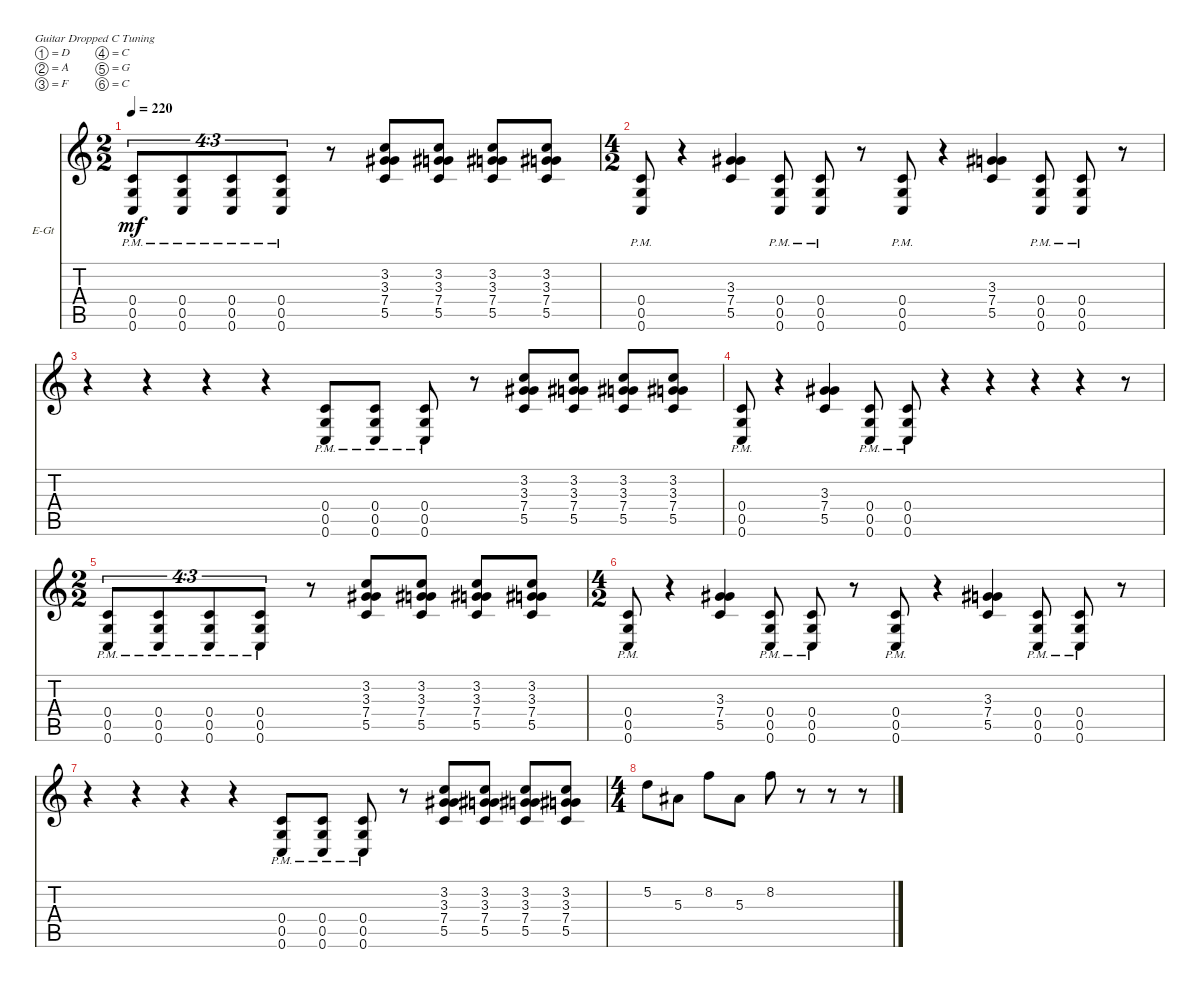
\defaultSystemsLayout 4
\bracketExtendMode nobrackets
\firstSystemTrackNameOrientation horizontal
\otherSystemsTrackNameOrientation horizontal
\track ("Gajic" "E-Gt") {instrument distortionguitar}
\staff {score tabs}
\tuning (D4 A3 F3 C3 G2 C2)
\ts (2 2)
\tempo 220
\clef g2
\ks c
(0.6{pm} 0.5{pm} 0.4{pm}).8{tu (4 3) dy mf} (0.6{pm} 0.5{pm} 0.4{pm}).8{tu (4 3)} (0.6{pm} 0.5{pm} 0.4{pm}).8{tu (4 3)} (0.6{pm} 0.5{pm} 0.4{pm}).8{tu (4 3)} r.8 (7.4 3.3 5.5 3.2).8 (7.4 3.3 5.5 3.2).8 (7.4 3.3 5.5 3.2).8 (7.4 3.3 5.5 3.2).8 |
\ts (4 2)
(0.6{pm} 0.5{pm} 0.4{pm}).8 r.4 (7.4 3.3 5.5).4 (0.6{pm} 0.5{pm} 0.4{pm}).8 (0.6{pm} 0.5{pm} 0.4{pm}).8 r.8 (0.6{pm} 0.5{pm} 0.4{pm}).8 r.4 (7.4 3.3 5.5).4 (0.6{pm} 0.5{pm} 0.4{pm}).8 (0.6{pm} 0.5{pm} 0.4{pm}).8 r.8 |
r.4 r.4 r.4 r.4 (0.6{pm} 0.5{pm} 0.4{pm}).8 (0.6{pm} 0.5{pm} 0.4{pm}).8 (0.6{pm} 0.5{pm} 0.4{pm}).8 r.8 (7.4 3.3 5.5 3.2).8 (7.4 3.3 5.5 3.2).8 (7.4 3.3 5.5 3.2).8 (7.4 3.3 5.5 3.2).8 |
(0.6{pm} 0.5{pm} 0.4{pm}).8 r.4 (7.4 3.3 5.5).4 (0.6{pm} 0.5{pm} 0.4{pm}).8 (0.6{pm} 0.5{pm} 0.4{pm}).8 r.4 r.4 r.4 r.4 r.8 |
\ts (2 2)
(0.6{pm} 0.5{pm} 0.4{pm}).8{tu (4 3)} (0.6{pm} 0.5{pm} 0.4{pm}).8{tu (4 3)} (0.6{pm} 0.5{pm} 0.4{pm}).8{tu (4 3)} (0.6{pm} 0.5{pm} 0.4{pm}).8{tu (4 3)} r.8 (7.4 3.3 5.5 3.2).8 (7.4 3.3 5.5 3.2).8 (7.4 3.3 5.5 3.2).8 (7.4 3.3 5.5 3.2).8 |
\ts (4 2)
(0.6{pm} 0.5{pm} 0.4{pm}).8 r.4 (7.4 3.3 5.5).4 (0.6{pm} 0.5{pm} 0.4{pm}).8 (0.6{pm} 0.5{pm} 0.4{pm}).8 r.8 (0.6{pm} 0.5{pm} 0.4{pm}).8 r.4 (7.4 3.3 5.5).4 (0.6{pm} 0.5{pm} 0.4{pm}).8 (0.6{pm} 0.5{pm} 0.4{pm}).8 r.8 |
r.4 r.4 r.4 r.4 (0.6{pm} 0.5{pm} 0.4{pm}).8 (0.6{pm} 0.5{pm} 0.4{pm}).8 (0.6{pm} 0.5{pm} 0.4{pm}).8 r.8 (7.4 3.3 5.5 3.2).8 (7.4 3.3 5.5 3.2).8 (7.4 3.3 5.5 3.2).8 (7.4 3.3 5.5 3.2).8 |
\ts (4 4)
5.2.8 5.3.8 8.2.8 5.3.8 8.2.8 r.8 r.8 r.8
